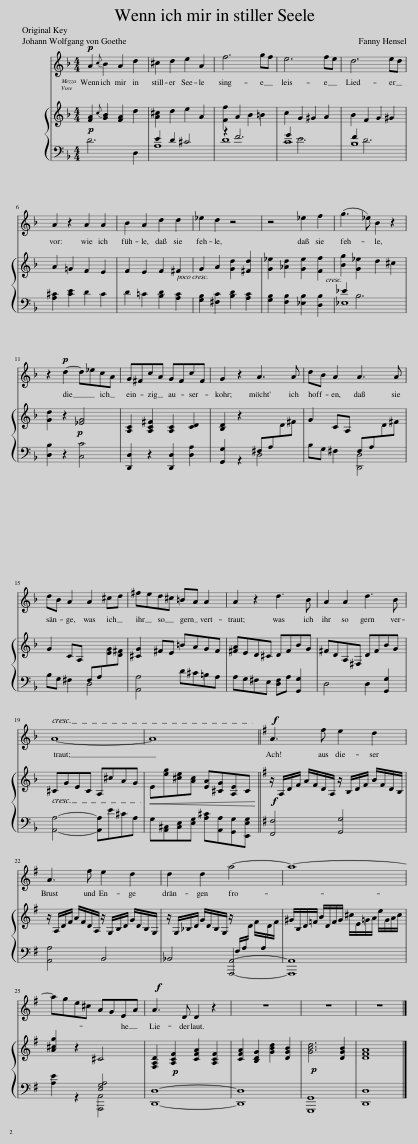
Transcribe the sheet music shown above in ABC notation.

X:1
%%score 1 { 2 | ( 3 4 ) }
L:1/8
Q:1/4=88
M:4/4
I:linebreak $
K:F
V:1 treble
V:2 treble
V:3 bass
V:4 bass
V:1
!p! A2{c} B2 A2 d2 | ^c2 d2 e2 A2 | f6 gf | e6 fe | d6 ed |$ %5
 A2 z2 A2 A2 | B2 A2 d2 d2 | _e2 d2 z4 | z4 _e2 f2 | (g3 _e) B2 z2 |$ %10
 z2!p! d2- d_ecA | G^FcA GFcF | G2 z2 A3 A | dB A2 A3 A |$ dB A2 A2 ^cd | %15
 ^fed^c =BA A2 | A2 z2 d3 B | A2 A2 d3 B |$ A8- | A8 || %20
[K:G]!f! A3 f e2 d2 |$ A3 f e2 d2 | d2 d2 a4- | a8- |$ age^c AGEA | %25
!f! A3 D D2 z2 | z8 | z8 | z8 |] %29
V:2
!p! [FA]2{c} [GB]2 [FA]2 d2 | [A^c]2 d2 e2 A2 | [Ff]2 A2 B2 =B2 | c2 G2 ^G2 A2 | B2 F2 G2 ^G2 |$ %5
 A2 =G2 F2 E2 | F2 E2 F2 ^F2 | G2 A2 [Gd]2 [^Fd]2 | [G_e]2 [_Ad]2 [Ge]2 [Ff]2 | [Bg]2 [G_e]2 d2 ^c2 |$ %10
 [Gd]2 z2!p! [_EG]4 | [A,C]2 [A,C^F]2 [A,C]2 [CD]2 | [B,D]2 z2 x4 | G2 CA, x2 x2 |$ G2 CA, x4 | %15
 [^CG]2 ^FE =BAGF | [^FA]ED^C DFBG | ^FDA,^F, DFBG |$ ^CGEC A,^cAG |!<(! E[eg][^ce][Ac] [EA][^CG][A,E]^C!<)! || %20
[K:G] z/ A,/D/F/ A/F/D/A,/ z/ B,/D/F/ B/F/D/B,/ |$ z/ A,/D/F/ A/F/D/A,/ z/ G,/B,/D/ G/D/B,/G,/ | z/ G,/_B,/D/ G/D/B,/G,/ z/[I:staff +1] F,/A,/[I:staff -1]D/ F/[I:staff +1]A,/[I:staff -1]D/F/ | ^G/B,/D/=F/ B/D/F/G/ ^c/E/=G/A/ e/G/A/c/ |$ [A^cg]2 z2 ^C4 | %25
 [F,A,D]2 [A,CF]2 [CFA]2 [A,CF]2 | [CFA]2 [B,DG]2 [GBd]2 [DGB]2 | [GBd]6 [DGB]2 | [DFA]8 |] %29
V:3
 D6 D,2 | E2 D2 ^C4 | z2 F6 | C8 | B,8 |$ %5
 [A,^C]2 [CE]2 D2 C2 | D2 =C2 [B,D]2 [A,C]2 | [G,B,]2 [^F,C]2 [B,D]2 [A,C]2 | [G,B,]2 [F,B,]2 [_E,B,]2 [D,B,]2 | _E,8 |$ %10
 [D,B,]2 z2 [C,C]4 | [D,,D,]2 z2 [D,,D,]2 [D,A,]2 | [G,,G,]2 z2 ^F,A,[I:staff -1]D^F |[I:staff +1] B,G, ^F,2 [D,,D,]4 |$ B,G, ^F,2 D,4 | %15
 [A,,A,]4 D^C=B,A, | A,G,^F,E, [D,F,]A, [G,,G,]2 | D,4 D,2 [G,,G,]2 |$ [A,,A,]4- [A,,A,]E^CA, | G,[A,,^C,][C,E,][E,G,] [A,^C][A,,A,][G,,G,][E,,E,G,] || %20
[K:G]!f! [F,,F,]4 [G,,G,]4 |$ [A,,A,]4 B,,4 | _B,,4 [A,,,A,,]4- | [A,,,A,,]8 |$ [A,E]2 z2 [E,G,A,]4 | %25
!p! [D,,D,]8- | [D,,D,]8 |!p! [G,,,G,,]8 | [D,,D,]8 |] %29
V:4
 x8 | A,8 | D8 | G2 E6 | F2 D6 |$ %5
 x8 | x8 | x8 | x8 | _E2 B,6 |$ %10
 x8 | x8 | x4 D,4 | x4 ^F,A,[I:staff -1]D^F |$ x4[I:staff +1] ^F,A,[I:staff -1][EG][D^F] | %15
 x8 | x8 | x8 |$ x8 | x8 || %20
[K:G] x8 |$ x8 | x8 | x8 |$ x4[I:staff +1] [A,,,A,,]4 | %25
 x8 | x8 | x8 | x8 |] %29
